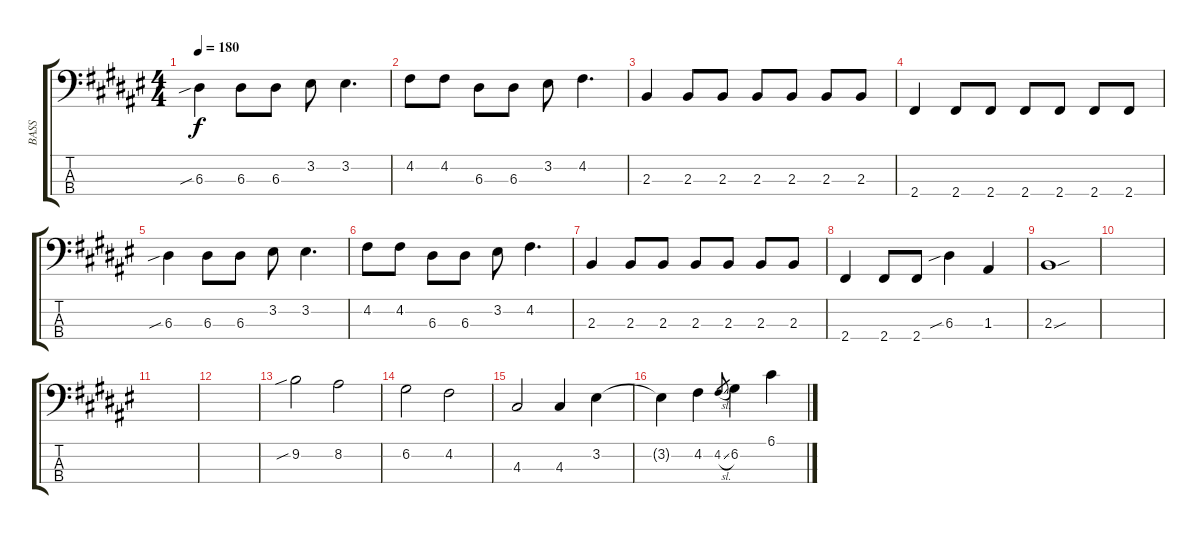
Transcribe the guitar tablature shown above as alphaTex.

\track ("BASS" "BASS") {instrument electricbassfinger}
\staff {score tabs}
\tuning (G2 D2 A1 E1) {hide}
\ts (4 4)
\tempo 180
\clef f4
\ks f#
6.3{sib}.4{dy f} 6.3.8 6.3.8 3.2.8 3.2.4{d} |
4.2.8 4.2.8 6.3.8 6.3.8 3.2.8 4.2.4{d} |
2.3.4 2.3.8 2.3.8 2.3.8 2.3.8 2.3.8 2.3.8 |
2.4.4 2.4.8 2.4.8 2.4.8 2.4.8 2.4.8 2.4.8 |
6.3{sib}.4 6.3.8 6.3.8 3.2.8 3.2.4{d} |
4.2.8 4.2.8 6.3.8 6.3.8 3.2.8 4.2.4{d} |
2.3.4 2.3.8 2.3.8 2.3.8 2.3.8 2.3.8 2.3.8 |
2.4.4 2.4.8 2.4.8 6.3{sib}.4 1.3.4 |
2.3{sou}.1 |
|
|
|
9.2{sib}.2 8.2.2 |
6.2.2 4.2.2 |
4.3.2 4.3.4 3.2.4 |
3.2{t}.4 4.2.4 4.2{sl}.8{gr} 6.2.4 6.1.4
